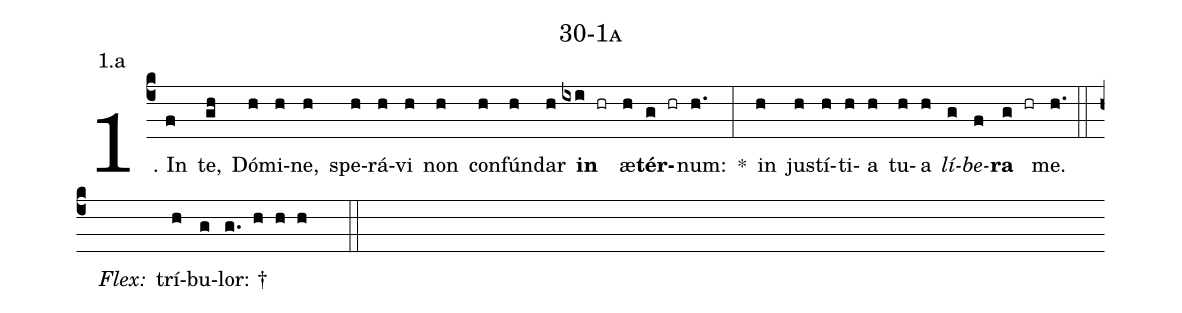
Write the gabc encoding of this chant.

name: 30-1a;
annotation: 1.a;
%%
(c4)1. In(f) te,(gh) Dó(h)mi(h)ne,(h) spe(h)rá(h)vi(h) non(h) con(h)fún(h)dar(h) <b>in</b>(ixi hr) æ(h)<b>tér</b>(g hr)num:(h.) *(:) in(h) jus(h)tí(h)ti(h)a(h) tu(h)a(h) <i>lí</i>(g)<i>be</i>(f)<b>ra</b>(g hr) me.(h.) (::)
<i>Flex:</i>()  trí(h)bu(g)lor: †(g. h h h  ::)
